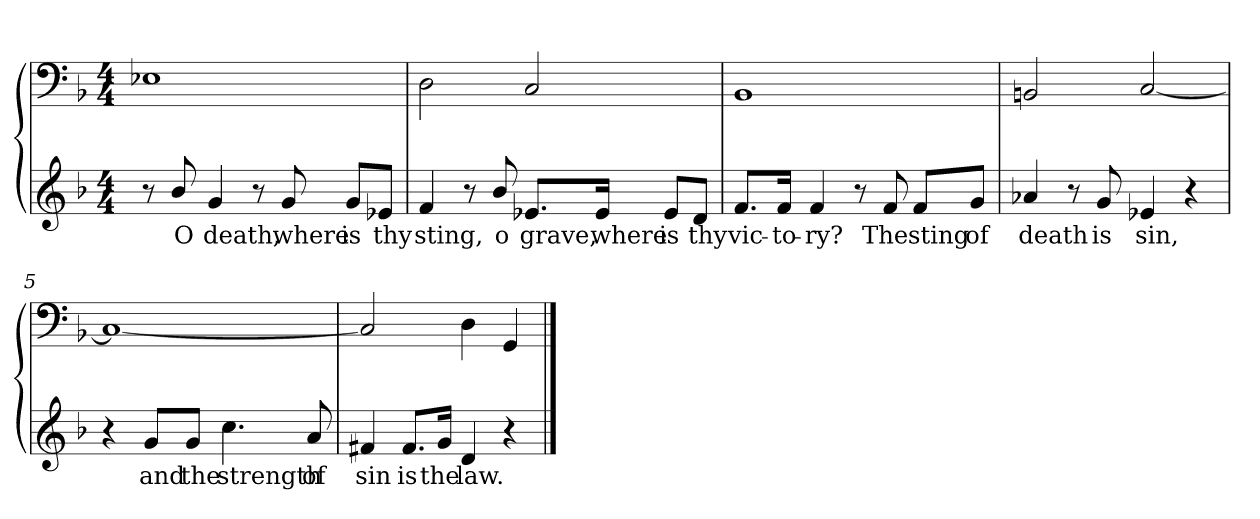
**kern	**text	**kern
*part1	*part1	*part1
*staff2	*staff2	*staff1
*clefG2	*	*clefF4
*k[b-]	*	*k[b-]
*F:	*	*F:
*M4/4	*	*M4/4
=1	=1	=1
8r	.	1E-X\
8b-/	O	.
4g/	death,	.
8r	.	.
8g/	where	.
8g/L	is	.
8e-X/J	thy	.
=2	=2	=2
4f/	sting,	2D\
8r	.	.
8b-/	o	.
8.e-X/L	grave,	2C/
16e-/Jk	where	.
8e-/L	is	.
8d/J	thy	.
=3	=3	=3
8.f/L	vic-	1BB-/
16f/Jk	-to-	.
4f/	-ry?	.
8r	.	.
8f/	The	.
8f/L	sting	.
8g/J	of	.
=4	=4	=4
4a-X/	death	2BBn/
8r	.	.
8g/	is	.
4e-X/	sin,	[2C/
4r	.	.
=5	=5	=5
4r	.	1C/_
8g/L	and	.
8g/J	the	.
4.cc\	strength	.
8a/	of	.
=6	=6	=6
4f#X/	sin	2C/]
8.f#/L	is	.
16g/Jk	the	.
4d/	law.	4D\
4r	.	4GG/
==	==	==
*-	*-	*-
